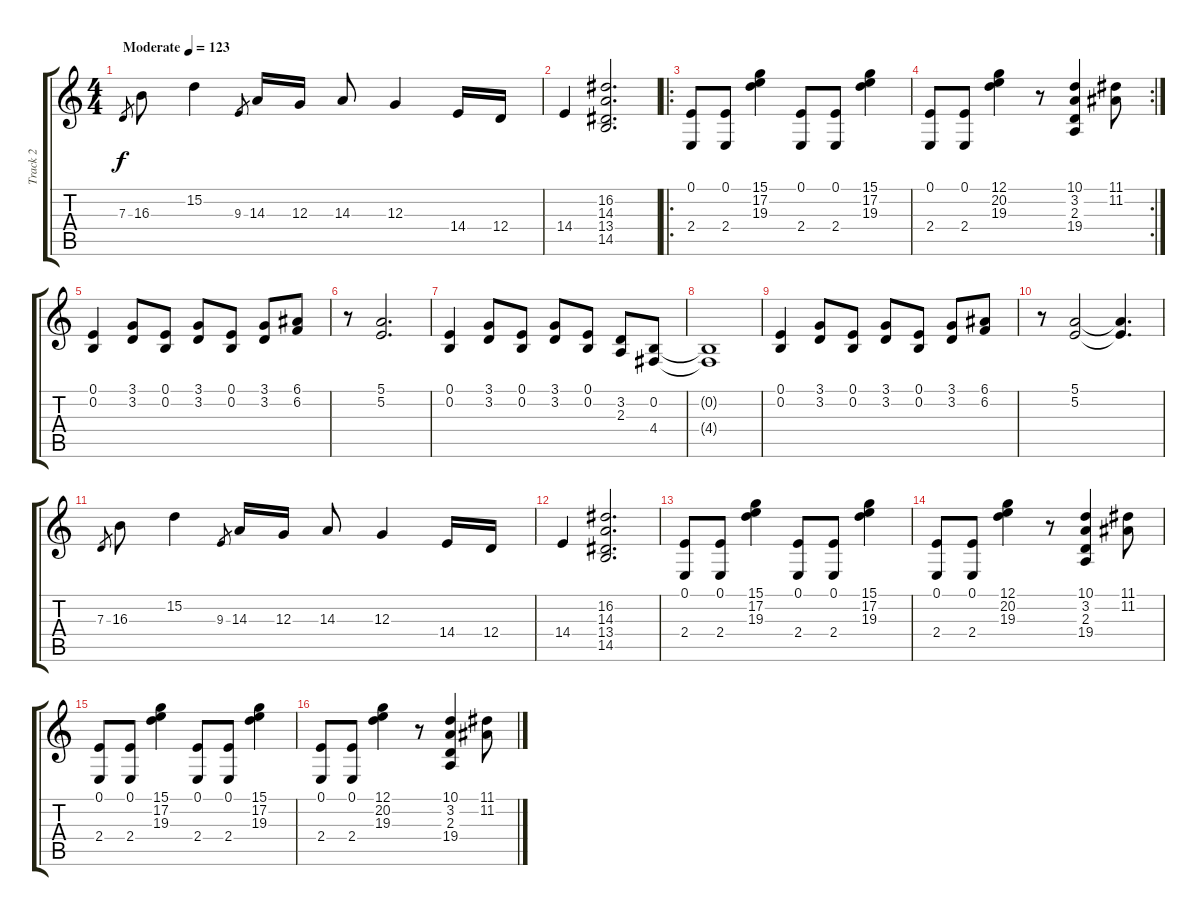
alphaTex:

\track ("Track 2" "Track 2") {instrument rockorgan}
\staff {score tabs}
\tuning (E4 B3 G3 D3 A2 E2) {hide}
\ts (4 4)
\tempo (123 "Moderate")
\clef g2
\ks c
7.3.8{gr dy f instrument rockorgan} 16.3.8 15.2.4 9.3.8{gr} 14.3.16 12.3.16 14.3.8 12.3.4 14.4.16 12.4.16 |
14.4.4 (16.2 14.3 13.4 14.5).2{d} |
\ro
(0.1 2.4).8 (0.1 2.4).8 (15.1 17.2 19.3).4 (0.1 2.4).8 (0.1 2.4).8 (15.1 17.2 19.3).4 |
\rc 2
(0.1 2.4).8 (0.1 2.4).8 (12.1 20.2 19.3).4 r.8 (10.1 3.2 2.3 19.4).4 (11.1 11.2).8 |
(0.1 0.2).4 (3.1 3.2).8 (0.1 0.2).8 (3.1 3.2).8 (0.1 0.2).8 (3.1 3.2).8 (6.1 6.2).8 |
r.8 (5.1 5.2).2{d} |
(0.1 0.2).4 (3.1 3.2).8 (0.1 0.2).8 (3.1 3.2).8 (0.1 0.2).8 (3.2 2.3).8 (0.2 4.4).8 |
(0.2{t} 4.4{t}).1 |
(0.1 0.2).4 (3.1 3.2).8 (0.1 0.2).8 (3.1 3.2).8 (0.1 0.2).8 (3.1 3.2).8 (6.1 6.2).8 |
r.8 (5.1 5.2).2 (5.1{t} 5.2{t}).4{d} |
7.3.8{gr} 16.3.8 15.2.4 9.3.8{gr} 14.3.16 12.3.16 14.3.8 12.3.4 14.4.16 12.4.16 |
14.4.4 (16.2 14.3 13.4 14.5).2{d} |
(0.1 2.4).8 (0.1 2.4).8 (15.1 17.2 19.3).4 (0.1 2.4).8 (0.1 2.4).8 (15.1 17.2 19.3).4 |
(0.1 2.4).8 (0.1 2.4).8 (12.1 20.2 19.3).4 r.8 (10.1 3.2 2.3 19.4).4 (11.1 11.2).8 |
(0.1 2.4).8 (0.1 2.4).8 (15.1 17.2 19.3).4 (0.1 2.4).8 (0.1 2.4).8 (15.1 17.2 19.3).4 |
(0.1 2.4).8 (0.1 2.4).8 (12.1 20.2 19.3).4 r.8 (10.1 3.2 2.3 19.4).4 (11.1 11.2).8
